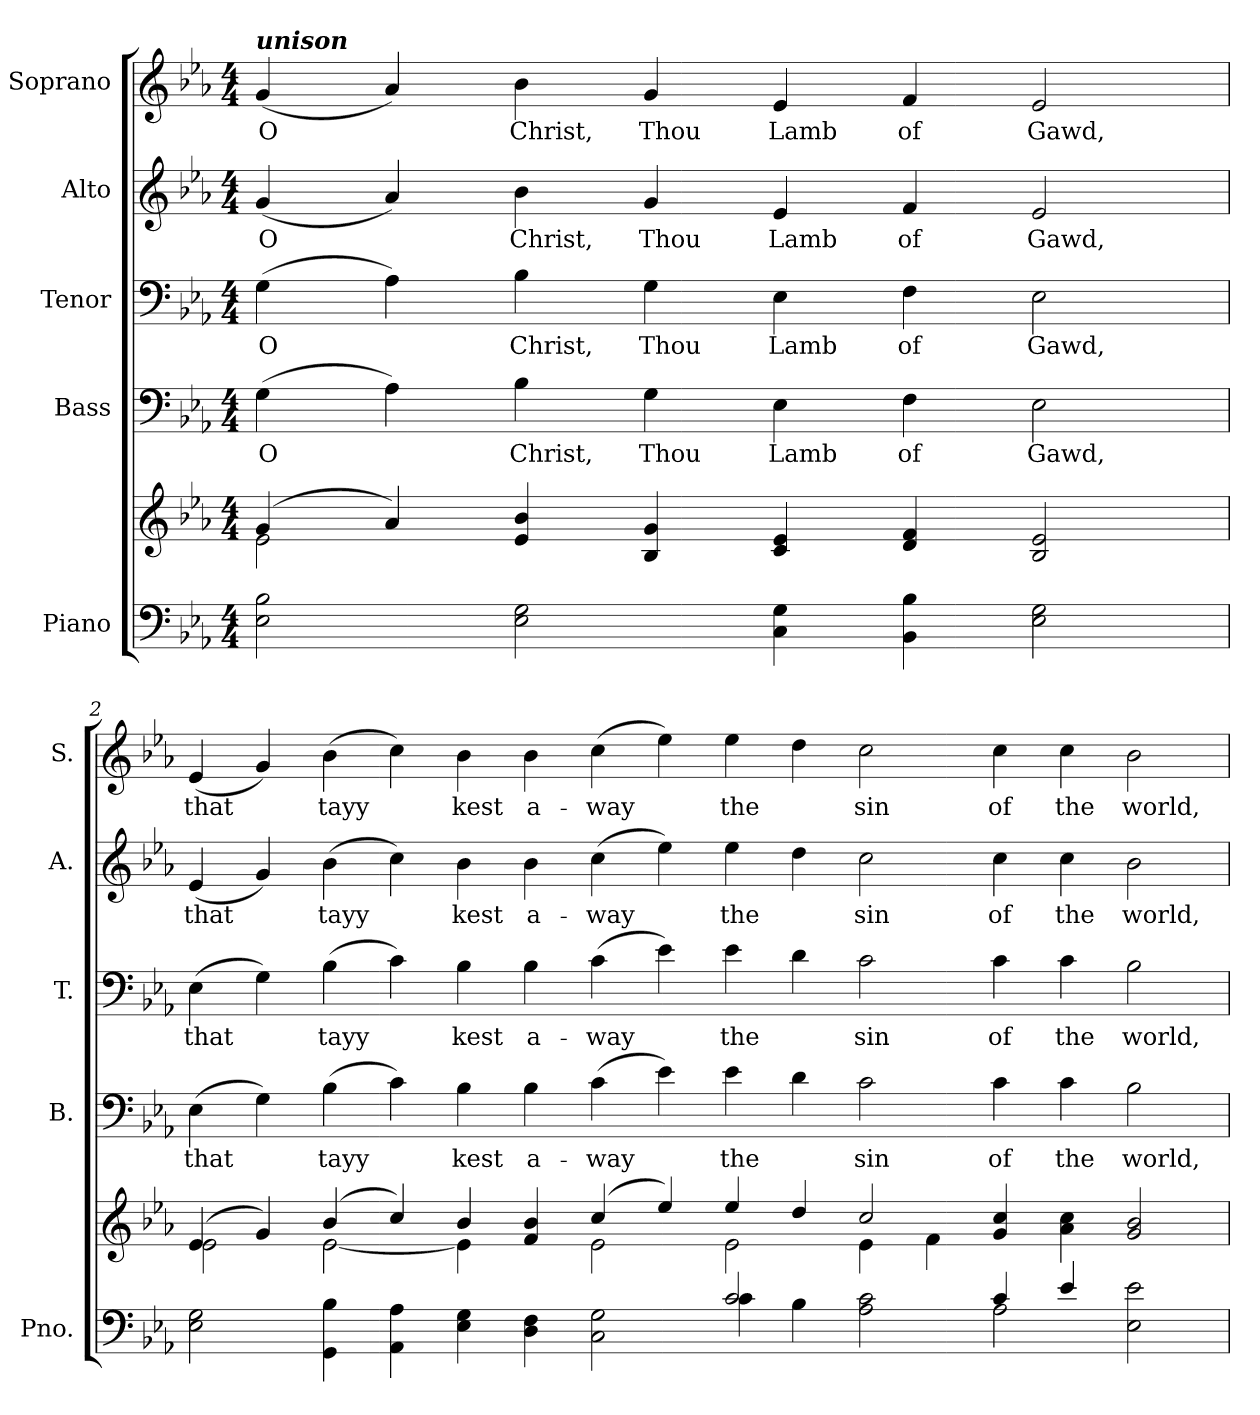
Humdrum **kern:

**kern	**kern	**kern	**text	**kern	**text	**kern	**text	**kern	**text
*part5	*part5	*part4	*part4	*part3	*part3	*part2	*part2	*part1	*part1
*staff6	*staff5	*staff4	*staff4	*staff3	*staff3	*staff2	*staff2	*staff1	*staff1
*I"Piano	*	*I"Bass	*	*I"Tenor	*	*I"Alto	*	*I"Soprano	*
*I'Pno.	*	*I'B.	*	*I'T.	*	*I'A.	*	*I'S.	*
!!LO:PB:g=z
*clefF4	*clefG2	*clefF4	*	*clefF4	*	*clefG2	*	*clefG2	*
*k[b-e-a-]	*k[b-e-a-]	*k[b-e-a-]	*	*k[b-e-a-]	*	*k[b-e-a-]	*	*k[b-e-a-]	*
*E-:	*E-:	*E-:	*	*E-:	*	*E-:	*	*E-:	*
*M4/4	*M4/4	*M4/4	*	*M4/4	*	*M4/4	*	*M4/4	*
*MM150	*MM150	*MM150	*	*MM150	*	*MM150	*	*MM150	*
=1	=1	=1	=1	=1	=1	=1	=1	=1	=1
*	*^	*	*	*	*	*	*	*	*
!	!	!	!	!LO:LY:b:color=#000000	!	!	!	!	!	!
!	!	!	!	!	!	!LO:LY:b:color=#000000	!	!	!	!
!	!	!	!	!	!	!	!	!LO:LY:b:color=#000000	!	!
!	!	!	!	!	!	!	!	!	!LO:TX:a:Bi:t=unison	!
!	!	!	!	!	!	!	!	!	!	!LO:LY:b:color=#000000
2E-i\ 2B-i	(4gi/	2e-i\	(4Gi\	O	(4Gi\	O	(4gi/	O	(4gi/	O
.	4a-i/)	.	4A-i\)	.	4A-i\)	.	4a-i/)	.	4a-i/)	.
!	!	!	!	!LO:LY:b:color=#000000	!	!	!	!	!	!
!	!	!	!	!	!	!LO:LY:b:color=#000000	!	!	!	!
!	!	!	!	!	!	!	!	!LO:LY:b:color=#000000	!	!
!	!	!	!	!	!	!	!	!	!	!LO:LY:b:color=#000000
2E-i\ 2Gi	4e-i/ 4b-i	2ryy	4B-i\	Christ,	4B-i\	Christ,	4b-i\	Christ,	4b-i\	Christ,
!	!	!	!	!LO:LY:b:color=#000000	!	!	!	!	!	!
!	!	!	!	!	!	!LO:LY:b:color=#000000	!	!	!	!
!	!	!	!	!	!	!	!	!LO:LY:b:color=#000000	!	!
!	!	!	!	!	!	!	!	!	!	!LO:LY:b:color=#000000
.	4B-i/ 4gi	.	4Gi\	Thou	4Gi\	Thou	4gi/	Thou	4gi/	Thou
!	!	!	!	!LO:LY:b:color=#000000	!	!	!	!	!	!
!	!	!	!	!	!	!LO:LY:b:color=#000000	!	!	!	!
!	!	!	!	!	!	!	!	!LO:LY:b:color=#000000	!	!
!	!	!	!	!	!	!	!	!	!	!LO:LY:b:color=#000000
4Ci\ 4Gi	4ci/ 4e-i	1ryy	4E-i\	Lamb	4E-i\	Lamb	4e-i/	Lamb	4e-i/	Lamb
!	!	!	!	!LO:LY:b:color=#000000	!	!	!	!	!	!
!	!	!	!	!	!	!LO:LY:b:color=#000000	!	!	!	!
!	!	!	!	!	!	!	!	!LO:LY:b:color=#000000	!	!
!	!	!	!	!	!	!	!	!	!	!LO:LY:b:color=#000000
4BB-i\ 4B-i	4di/ 4fi	.	4Fi\	of	4Fi\	of	4fi/	of	4fi/	of
!	!	!	!	!LO:LY:b:color=#000000	!	!	!	!	!	!
!	!	!	!	!	!	!LO:LY:b:color=#000000	!	!	!	!
!	!	!	!	!	!	!	!	!LO:LY:b:color=#000000	!	!
!	!	!	!	!	!	!	!	!	!	!LO:LY:b:color=#000000
2E-i\ 2Gi	2B-i/ 2e-i	.	2E-i\	Gawd,	2E-i\	Gawd,	2e-i/	Gawd,	2e-i/	Gawd,
!!LO:PB:g=z
=2	=2	=2	=2	=2	=2	=2	=2	=2	=2	=2
*^	*	*	*	*	*	*	*	*	*	*
!	!	!	!	!	!LO:LY:b:color=#000000	!	!	!	!	!	!
!	!	!	!	!	!	!	!LO:LY:b:color=#000000	!	!	!	!
!	!	!	!	!	!	!	!	!	!LO:LY:b:color=#000000	!	!
!	!	!	!	!	!	!	!	!	!	!	!LO:LY:b:color=#000000
2E-i\ 2Gi	1ryy	(4e-i/	2e-i\	(4E-i\	that	(4E-i\	that	(4e-i/	that	(4e-i/	that
.	.	4gi/)	.	4Gi\)	.	4Gi\)	.	4gi/)	.	4gi/)	.
!	!	!	!	!	!LO:LY:b:color=#000000	!	!	!	!	!	!
!	!	!	!	!	!	!	!LO:LY:b:color=#000000	!	!	!	!
!	!	!	!	!	!	!	!	!	!LO:LY:b:color=#000000	!	!
!	!	!	!	!	!	!	!	!	!	!	!LO:LY:b:color=#000000
4GGi\ 4B-i	.	(4b-i/	[<2e-i\	(4B-i\	tayy	(4B-i\	tayy	(4b-i\	tayy	(4b-i\	tayy
4AA-i\ 4A-i	.	4cci/)	.	4ci\)	.	4ci\)	.	4cci\)	.	4cci\)	.
!	!	!	!	!	!LO:LY:b:color=#000000	!	!	!	!	!	!
!	!	!	!	!	!	!	!LO:LY:b:color=#000000	!	!	!	!
!	!	!	!	!	!	!	!	!	!LO:LY:b:color=#000000	!	!
!	!	!	!	!	!	!	!	!	!	!	!LO:LY:b:color=#000000
4E-i\ 4Gi	1ryy	4b-i/	4e-i\]	4B-i\	kest	4B-i\	kest	4b-i\	kest	4b-i\	kest
!	!	!	!	!	!LO:LY:b:color=#000000	!	!	!	!	!	!
!	!	!	!	!	!	!	!LO:LY:b:color=#000000	!	!	!	!
!	!	!	!	!	!	!	!	!	!LO:LY:b:color=#000000	!	!
!	!	!	!	!	!	!	!	!	!	!	!LO:LY:b:color=#000000
4Di\ 4Fi	.	4fi/ 4b-i	4ryy	4B-i\	a-	4B-i\	a-	4b-i\	a-	4b-i\	a-
!	!	!	!	!	!LO:LY:b:color=#000000	!	!	!	!	!	!
!	!	!	!	!	!	!	!LO:LY:b:color=#000000	!	!	!	!
!	!	!	!	!	!	!	!	!	!LO:LY:b:color=#000000	!	!
!	!	!	!	!	!	!	!	!	!	!	!LO:LY:b:color=#000000
2Ci\ 2Gi	.	(4cci/	2e-i\	(4ci\	-way	(4ci\	-way	(4cci\	-way	(4cci\	-way
.	.	4ee-i/)	.	4e-i\)	.	4e-i\)	.	4ee-i\)	.	4ee-i\)	.
!	!	!	!	!	!LO:LY:b:color=#000000	!	!	!	!	!	!
!	!	!	!	!	!	!	!LO:LY:b:color=#000000	!	!	!	!
!	!	!	!	!	!	!	!	!	!LO:LY:b:color=#000000	!	!
!	!	!	!	!	!	!	!	!	!	!	!LO:LY:b:color=#000000
2ci/	4ci\	4ee-i/	2e-i\	4e-i\	the	4e-i\	the	4ee-i\	the	4ee-i\	the
.	4B-i\	4ddi/	.	4di\	.	4di\	.	4ddi\	.	4ddi\	.
!	!	!	!	!	!LO:LY:b:color=#000000	!	!	!	!	!	!
!	!	!	!	!	!	!	!LO:LY:b:color=#000000	!	!	!	!
!	!	!	!	!	!	!	!	!	!LO:LY:b:color=#000000	!	!
!	!	!	!	!	!	!	!	!	!	!	!LO:LY:b:color=#000000
2A-i\ 2ci	2ryy	2cci/	4e-i\	2ci\	sin	2ci\	sin	2cci\	sin	2cci\	sin
.	.	.	4fi\	.	.	.	.	.	.	.	.
!	!	!	!	!	!LO:LY:b:color=#000000	!	!	!	!	!	!
!	!	!	!	!	!	!	!LO:LY:b:color=#000000	!	!	!	!
!	!	!	!	!	!	!	!	!	!LO:LY:b:color=#000000	!	!
!	!	!	!	!	!	!	!	!	!	!	!LO:LY:b:color=#000000
4ci/	2A-i\	4gi/ 4cci	1ryy	4ci\	of	4ci\	of	4cci\	of	4cci\	of
!	!	!	!	!	!LO:LY:b:color=#000000	!	!	!	!	!	!
!	!	!	!	!	!	!	!LO:LY:b:color=#000000	!	!	!	!
!	!	!	!	!	!	!	!	!	!LO:LY:b:color=#000000	!	!
!	!	!	!	!	!	!	!	!	!	!	!LO:LY:b:color=#000000
4e-i/	.	4a-i\ 4cci	.	4ci\	the	4ci\	the	4cci\	the	4cci\	the
!	!	!	!	!	!LO:LY:b:color=#000000	!	!	!	!	!	!
!	!	!	!	!	!	!	!LO:LY:b:color=#000000	!	!	!	!
!	!	!	!	!	!	!	!	!	!LO:LY:b:color=#000000	!	!
!	!	!	!	!	!	!	!	!	!	!	!LO:LY:b:color=#000000
2E-i\ 2e-i	2ryy	2gi/ 2b-i	.	2B-i\	world,	2B-i\	world,	2b-i\	world,	2b-i\	world,
*v	*v	*	*	*	*	*	*	*	*	*	*
*	*v	*v	*	*	*	*	*	*	*	*
=	=	=	=	=	=	=	=	=	=
*-	*-	*-	*-	*-	*-	*-	*-	*-	*-
